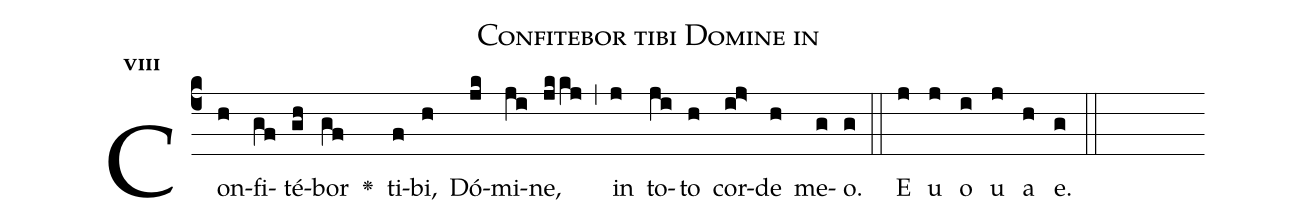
name:Confitebor tibi Domine in;
office-part:Antiphona;
mode:8;
%%
initial-style: 1;
name: Confitebor tibi Domine in;
book: Psalterium currens, p. 186;
occasion: Psalterium Hebdomada I Feria II;
office-part: Officium Lectionis Ant 2;
user-notes: ;
commentary: ;
annotation: 8g;
centering-scheme: english;
fontsize: 12;
font: OFLSortsMillGoudy;
height: 11;
width: 4.5;
%%
(c4)Con(h)fi(gf)té(gh)bor(gf) <v>\greheightstar</v>() ti(f)bi,(h) Dó(jk)mi(ji)ne,(jk/kj) (,) in(j) to(ji)to(h) cor(ij>)de(h) me(g)o.(g) (::)
E(j) u(j) o(i) u(j) a(h) e.(g) (::)
